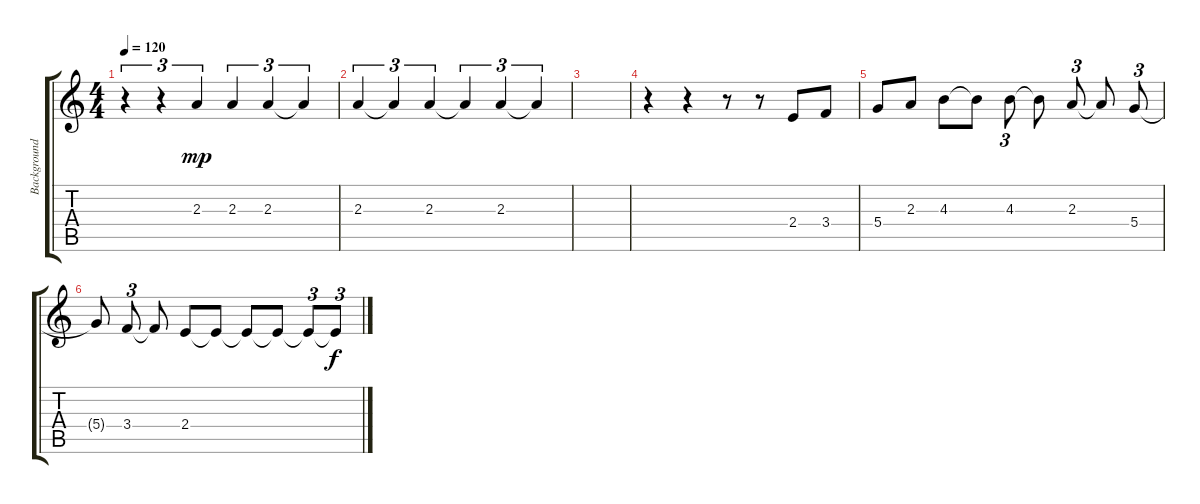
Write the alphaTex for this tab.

\track ("Background Guitar" "Background") {instrument acousticguitarsteel}
\staff {score tabs}
\tuning (E4 B3 G3 D3 A2 E2) {hide}
\ts (4 4)
\tempo 120
\clef g2
\ks c
r.4{tu (3 2) dy mp} r.4{tu (3 2)} 2.3.4{tu (3 2)} 2.3.4{tu (3 2)} 2.3.4{tu (3 2)} 2.3{t}.4{tu (3 2)} |
2.3.4{tu (3 2)} 2.3{t}.4{tu (3 2)} 2.3.4{tu (3 2)} 2.3{t}.4{tu (3 2)} 2.3.4{tu (3 2)} 2.3{t}.4{tu (3 2)} |
|
r.4 r.4 r.8 r.8 2.4.8 3.4.8 |
5.4.8 2.3.8 4.3.8 4.3{t}.8 4.3.8{tu (3 2)} 4.3{t}.8 2.3.8{tu (3 2)} 2.3{t}.8 5.4.8{tu (3 2)} |
5.4{t}.8 3.4.8{tu (3 2)} 3.4{t}.8 2.4.8 2.4{t}.8 2.4{t}.8 2.4{t}.8 2.4{t}.8{tu (3 2)} 2.4{t}.8{tu (3 2) dy f}
